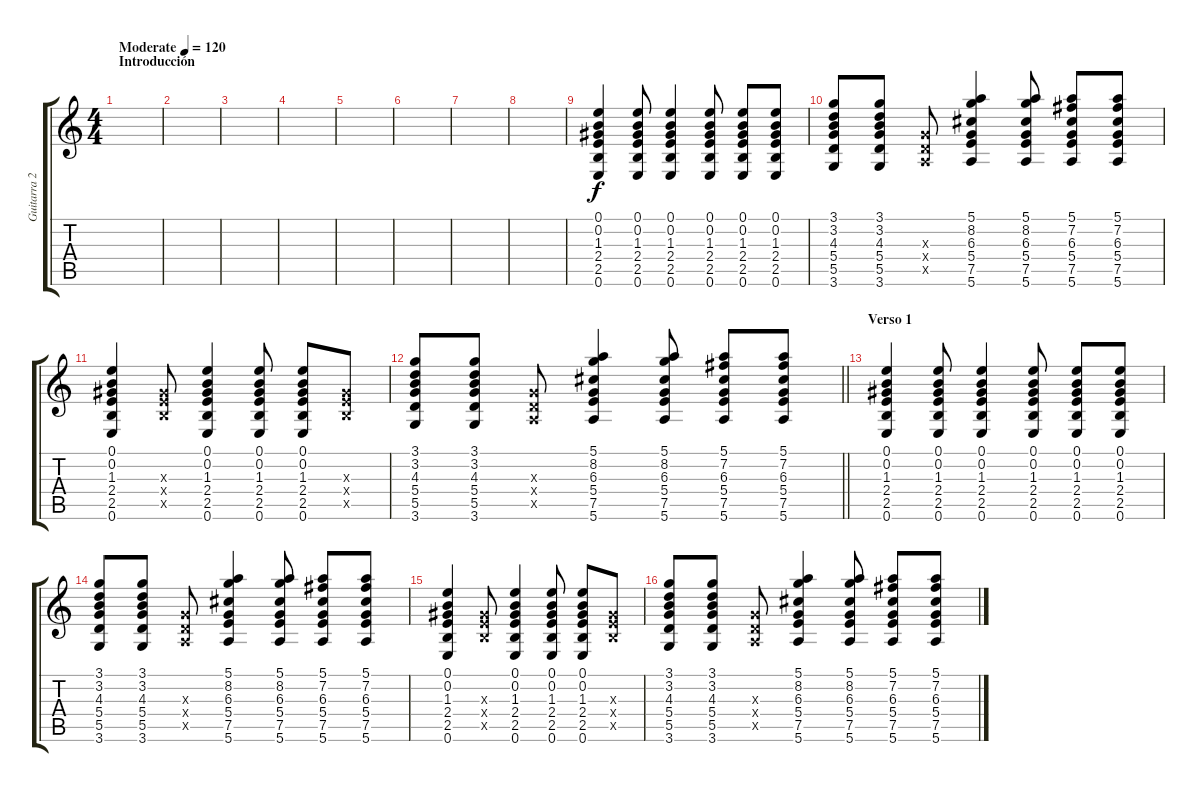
\track ("Guitarra 2" "Guitarra 2") {instrument acousticguitarsteel}
\staff {score tabs}
\tuning (E4 B3 G3 D3 A2 E2) {hide}
\ts (4 4)
\section ("" "Introducción")
\tempo (120 "Moderate")
\clef g2
\ks c
|
|
|
|
|
|
|
|
(0.1 0.2 1.3 2.4 2.5 0.6).4 (0.1 0.2 1.3 2.4 2.5 0.6).8 (0.1 0.2 1.3 2.4 2.5 0.6).4 (0.1 0.2 1.3 2.4 2.5 0.6).8 (0.1 0.2 1.3 2.4 2.5 0.6).8 (0.1 0.2 1.3 2.4 2.5 0.6).8 |
(3.1 3.2 4.3 5.4 5.5 3.6).8 (3.1 3.2 4.3 5.4 5.5 3.6).8 (0.3{x} 0.4{x} 0.5{x}).8 (5.1 8.2 6.3 5.4 7.5 5.6).4 (5.1 8.2 6.3 5.4 7.5 5.6).8 (5.1 7.2 6.3 5.4 7.5 5.6).8 (5.1 7.2 6.3 5.4 7.5 5.6).8 |
(0.1 0.2 1.3 2.4 2.5 0.6).4 (1.3{x} 2.4{x} 2.5{x}).8 (0.1 0.2 1.3 2.4 2.5 0.6).4 (0.1 0.2 1.3 2.4 2.5 0.6).8 (0.1 0.2 1.3 2.4 2.5 0.6).8 (1.3{x} 2.4{x} 2.5{x}).8 |
\barLineRight lightlight
(3.1 3.2 4.3 5.4 5.5 3.6).8 (3.1 3.2 4.3 5.4 5.5 3.6).8 (0.3{x} 0.4{x} 0.5{x}).8 (5.1 8.2 6.3 5.4 7.5 5.6).4 (5.1 8.2 6.3 5.4 7.5 5.6).8 (5.1 7.2 6.3 5.4 7.5 5.6).8 (5.1 7.2 6.3 5.4 7.5 5.6).8 |
\section ("" "Verso 1")
(0.1 0.2 1.3 2.4 2.5 0.6).4 (0.1 0.2 1.3 2.4 2.5 0.6).8 (0.1 0.2 1.3 2.4 2.5 0.6).4 (0.1 0.2 1.3 2.4 2.5 0.6).8 (0.1 0.2 1.3 2.4 2.5 0.6).8 (0.1 0.2 1.3 2.4 2.5 0.6).8 |
(3.1 3.2 4.3 5.4 5.5 3.6).8 (3.1 3.2 4.3 5.4 5.5 3.6).8 (0.3{x} 0.4{x} 0.5{x}).8 (5.1 8.2 6.3 5.4 7.5 5.6).4 (5.1 8.2 6.3 5.4 7.5 5.6).8 (5.1 7.2 6.3 5.4 7.5 5.6).8 (5.1 7.2 6.3 5.4 7.5 5.6).8 |
(0.1 0.2 1.3 2.4 2.5 0.6).4 (1.3{x} 2.4{x} 2.5{x}).8 (0.1 0.2 1.3 2.4 2.5 0.6).4 (0.1 0.2 1.3 2.4 2.5 0.6).8 (0.1 0.2 1.3 2.4 2.5 0.6).8 (1.3{x} 2.4{x} 2.5{x}).8 |
(3.1 3.2 4.3 5.4 5.5 3.6).8 (3.1 3.2 4.3 5.4 5.5 3.6).8 (0.3{x} 0.4{x} 0.5{x}).8 (5.1 8.2 6.3 5.4 7.5 5.6).4 (5.1 8.2 6.3 5.4 7.5 5.6).8 (5.1 7.2 6.3 5.4 7.5 5.6).8 (5.1 7.2 6.3 5.4 7.5 5.6).8
